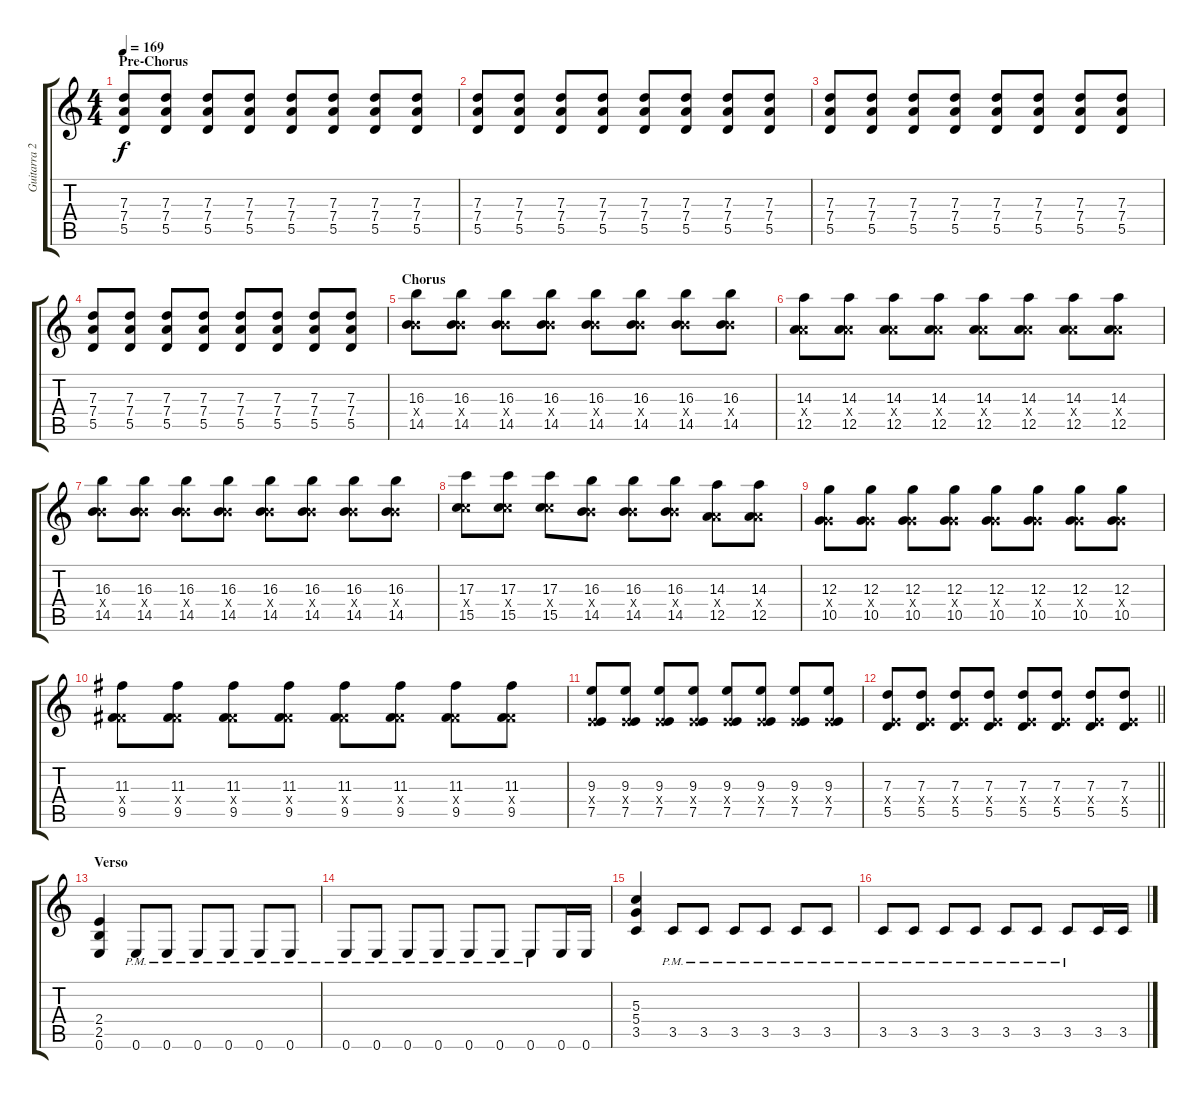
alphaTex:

\track ("Guitarra 2 - Erik" "Guitarra 2") {instrument distortionguitar}
\staff {score tabs}
\tuning (E4 B3 G3 D3 A2 E2) {hide}
\ts (4 4)
\section ("" "Pre-Chorus")
\tempo 169
\clef g2
\ks c
(7.3 7.4 5.5).8{dy f} (7.3 7.4 5.5).8 (7.3 7.4 5.5).8 (7.3 7.4 5.5).8 (7.3 7.4 5.5).8 (7.3 7.4 5.5).8 (7.3 7.4 5.5).8 (7.3 7.4 5.5).8 |
(7.3 7.4 5.5).8 (7.3 7.4 5.5).8 (7.3 7.4 5.5).8 (7.3 7.4 5.5).8 (7.3 7.4 5.5).8 (7.3 7.4 5.5).8 (7.3 7.4 5.5).8 (7.3 7.4 5.5).8 |
(7.3 7.4 5.5).8 (7.3 7.4 5.5).8 (7.3 7.4 5.5).8 (7.3 7.4 5.5).8 (7.3 7.4 5.5).8 (7.3 7.4 5.5).8 (7.3 7.4 5.5).8 (7.3 7.4 5.5).8 |
(7.3 7.4 5.5).8 (7.3 7.4 5.5).8 (7.3 7.4 5.5).8 (7.3 7.4 5.5).8 (7.3 7.4 5.5).8 (7.3 7.4 5.5).8 (7.3 7.4 5.5).8 (7.3 7.4 5.5).8 |
\section ("" "Chorus")
(16.3 9.4{x} 14.5).8 (16.3 9.4{x} 14.5).8 (16.3 9.4{x} 14.5).8 (16.3 9.4{x} 14.5).8 (16.3 9.4{x} 14.5).8 (16.3 9.4{x} 14.5).8 (16.3 9.4{x} 14.5).8 (16.3 9.4{x} 14.5).8 |
(14.3 7.4{x} 12.5).8 (14.3 7.4{x} 12.5).8 (14.3 7.4{x} 12.5).8 (14.3 7.4{x} 12.5).8 (14.3 7.4{x} 12.5).8 (14.3 7.4{x} 12.5).8 (14.3 7.4{x} 12.5).8 (14.3 7.4{x} 12.5).8 |
(16.3 9.4{x} 14.5).8 (16.3 9.4{x} 14.5).8 (16.3 9.4{x} 14.5).8 (16.3 9.4{x} 14.5).8 (16.3 9.4{x} 14.5).8 (16.3 9.4{x} 14.5).8 (16.3 9.4{x} 14.5).8 (16.3 9.4{x} 14.5).8 |
(17.3 10.4{x} 15.5).8 (17.3 10.4{x} 15.5).8 (17.3 10.4{x} 15.5).8 (16.3 9.4{x} 14.5).8 (16.3 9.4{x} 14.5).8 (16.3 9.4{x} 14.5).8 (14.3 7.4{x} 12.5).8 (14.3 7.4{x} 12.5).8 |
(12.3 5.4{x} 10.5).8 (12.3 5.4{x} 10.5).8 (12.3 5.4{x} 10.5).8 (12.3 5.4{x} 10.5).8 (12.3 5.4{x} 10.5).8 (12.3 5.4{x} 10.5).8 (12.3 5.4{x} 10.5).8 (12.3 5.4{x} 10.5).8 |
(11.3 4.4{x} 9.5).8 (11.3 4.4{x} 9.5).8 (11.3 4.4{x} 9.5).8 (11.3 4.4{x} 9.5).8 (11.3 4.4{x} 9.5).8 (11.3 4.4{x} 9.5).8 (11.3 4.4{x} 9.5).8 (11.3 4.4{x} 9.5).8 |
(9.3 2.4{x} 7.5).8 (9.3 2.4{x} 7.5).8 (9.3 2.4{x} 7.5).8 (9.3 2.4{x} 7.5).8 (9.3 2.4{x} 7.5).8 (9.3 2.4{x} 7.5).8 (9.3 2.4{x} 7.5).8 (9.3 2.4{x} 7.5).8 |
\barLineRight lightlight
(7.3 2.4{x} 5.5).8 (7.3 2.4{x} 5.5).8 (7.3 2.4{x} 5.5).8 (7.3 2.4{x} 5.5).8 (7.3 2.4{x} 5.5).8 (7.3 2.4{x} 5.5).8 (7.3 2.4{x} 5.5).8 (7.3 2.4{x} 5.5).8 |
\section ("" "Verso")
(2.4 2.5 0.6).4 0.6{pm}.8 0.6{pm}.8 0.6{pm}.8 0.6{pm}.8 0.6{pm}.8 0.6{pm}.8 |
0.6{pm}.8 0.6{pm}.8 0.6{pm}.8 0.6{pm}.8 0.6{pm}.8 0.6{pm}.8 0.6{pm}.8 0.6.16 0.6.16 |
(5.3 5.4 3.5).4 3.5{pm}.8 3.5{pm}.8 3.5{pm}.8 3.5{pm}.8 3.5{pm}.8 3.5{pm}.8 |
3.5{pm}.8 3.5{pm}.8 3.5{pm}.8 3.5{pm}.8 3.5{pm}.8 3.5{pm}.8 3.5{pm}.8 3.5.16 3.5.16
